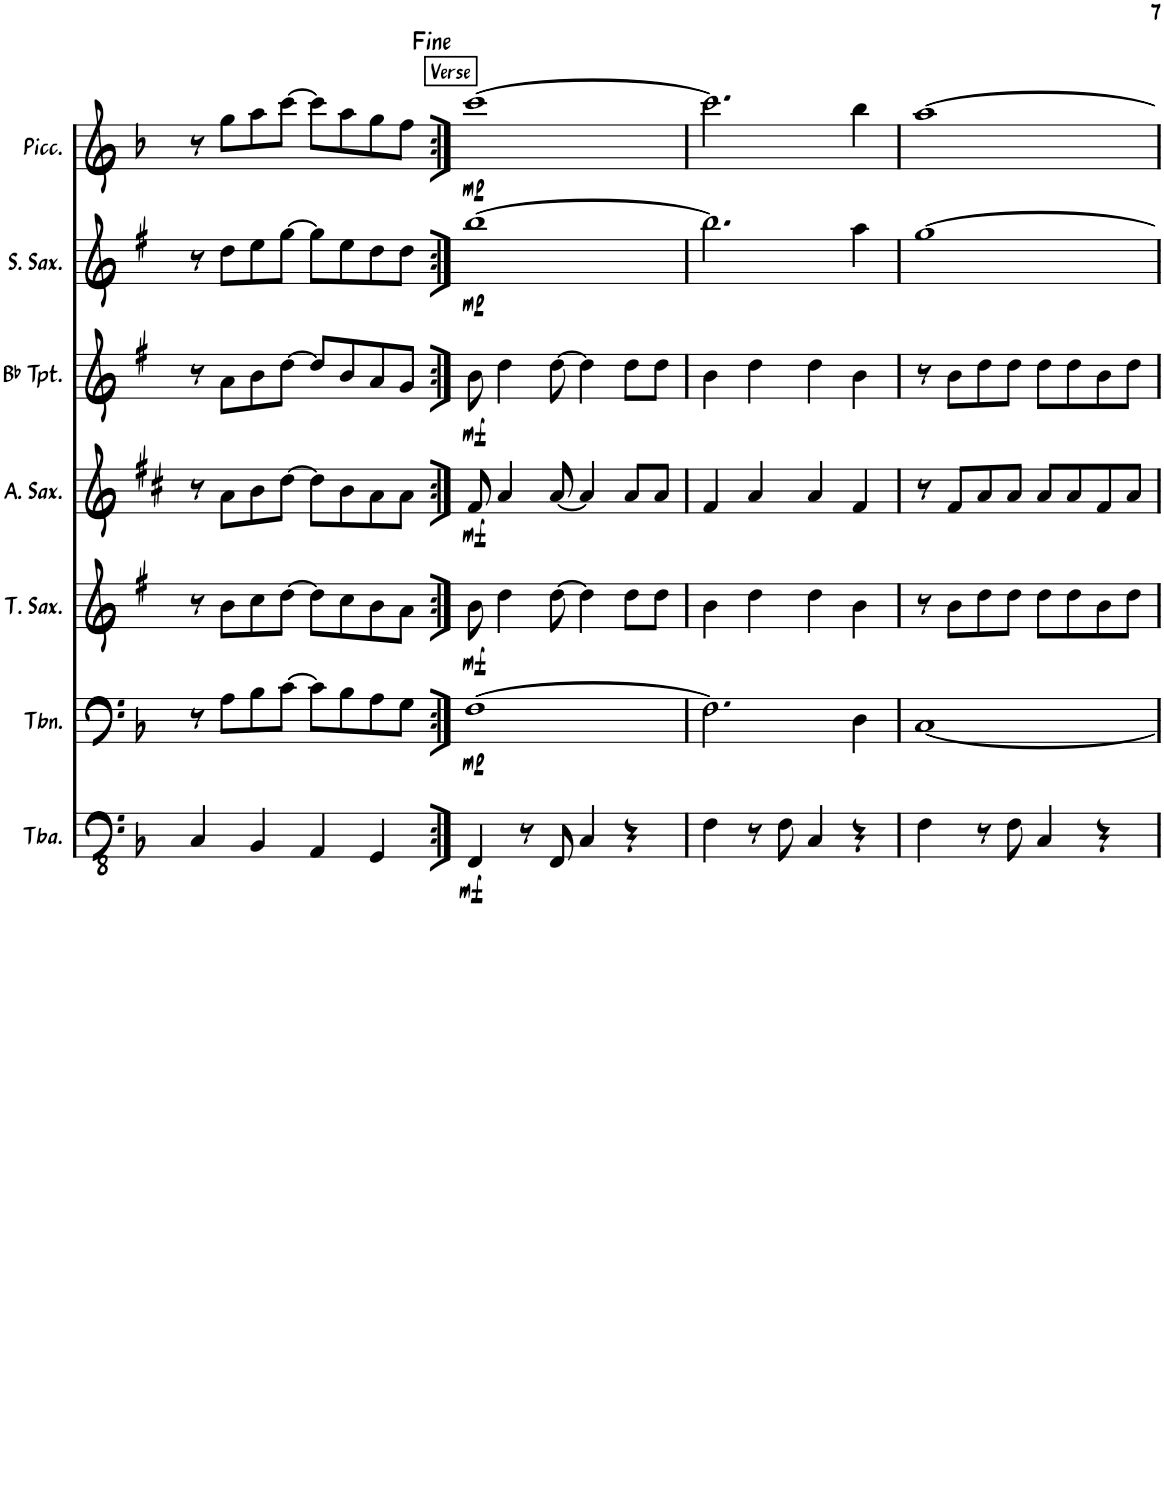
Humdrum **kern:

**kern	**dynam	**kern	**dynam	**kern	**dynam	**kern	**dynam	**kern	**dynam	**kern	**dynam	**kern	**dynam
*part7	*part7	*part6	*part6	*part5	*part5	*part4	*part4	*part3	*part3	*part2	*part2	*part1	*part1
*staff7	*staff7	*staff6	*staff6	*staff5	*staff5	*staff4	*staff4	*staff3	*staff3	*staff2	*staff2	*staff1	*staff1
*I"Tuba	*	*I"Trombone	*	*I"Tenor Saxophone	*	*I"Alto Saxophone	*	*I"Bb Trumpet	*	*I"Soprano Saxophone	*	*I"Piccolo	*
*I'Tba.	*	*I'Tbn.	*	*I'T. Sax.	*	*I'A. Sax.	*	*I'Bb Tpt.	*	*I'S. Sax.	*	*I'Picc.	*
!!LO:PB:g=z
*clefFv4	*	*clefF4	*	*clefG2	*	*clefG2	*	*clefG2	*	*clefG2	*	*clefG2	*
*	*	*	*	*Trd8c14	*	*Trd5c9	*	*Trd1c2	*	*Trd1c2	*	*Trd-7c-12	*
*k[b-]	*	*k[b-]	*	*k[f#]	*	*k[f#c#]	*	*k[f#]	*	*k[f#]	*	*k[b-]	*
*M4/4	*	*M4/4	*	*M4/4	*	*M4/4	*	*M4/4	*	*M4/4	*	*M4/4	*
=32	=32	=32	=32	=32	=32	=32	=32	=32	=32	=32	=32	=32	=32
4CC/	.	8r	.	8r	.	8r	.	8r	.	8r	.	8r	.
.	.	8A\L	.	8b\L	.	8a\L	.	8a\L	.	8dd\L	.	8gg\L	.
4BBB-/	.	8B-\	.	8cc\	.	8b\	.	8b\	.	8ee\	.	8aa\	.
.	.	[8c\J	.	[8dd\J	.	[8dd\J	.	[8dd\J	.	[8gg\J	.	[8ccc\J	.
4AAA/	.	8c\L]	.	8dd\L]	.	8dd\L]	.	8dd/L]	.	8gg\L]	.	8ccc\L]	.
.	.	8B-\	.	8cc\	.	8b\	.	8b/	.	8ee\	.	8aa\	.
4GGG/	.	8A\	.	8b\	.	8a\	.	8a/	.	8dd\	.	8gg\	.
.	.	8G\J	.	8a\J	.	8a\J	.	8g/J	.	8dd\J	.	8ff\J	.
!!LO:REH:place=s1:a:rj:fs=9:t=Verse
=33:|!	=33:|!	=33:|!	=33:|!	=33:|!	=33:|!	=33:|!	=33:|!	=33:|!	=33:|!	=33:|!	=33:|!	=33:|!	=33:|!
!	!LO:DY:b	!	!LO:DY:b	!	!LO:DY:b	!	!LO:DY:b	!	!LO:DY:b	!	!LO:DY:b	!	!LO:DY:b
4FFF/	mf	[1F	mp	8b\	mf	8f#/	mf	8b\	mf	[1bb	mp	[1ccc	mp
.	.	.	.	4dd\	.	4a/	.	4dd\	.	.	.	.	.
8r	.	.	.	.	.	.	.	.	.	.	.	.	.
8FFF/	.	.	.	[8dd\	.	[8a/	.	[8dd\	.	.	.	.	.
4CC/	.	.	.	4dd\]	.	4a/]	.	4dd\]	.	.	.	.	.
4r	.	.	.	8dd\L	.	8a/L	.	8dd\L	.	.	.	.	.
.	.	.	.	8dd\J	.	8a/J	.	8dd\J	.	.	.	.	.
=34	=34	=34	=34	=34	=34	=34	=34	=34	=34	=34	=34	=34	=34
4FF\	.	2.F\]	.	4b\	.	4f#/	.	4b\	.	2.bb\]	.	2.ccc\]	.
8r	.	.	.	4dd\	.	4a/	.	4dd\	.	.	.	.	.
8FF\	.	.	.	.	.	.	.	.	.	.	.	.	.
4CC/	.	.	.	4dd\	.	4a/	.	4dd\	.	.	.	.	.
4r	.	4D\	.	4b\	.	4f#/	.	4b\	.	4aa\	.	4bb-\	.
=35	=35	=35	=35	=35	=35	=35	=35	=35	=35	=35	=35	=35	=35
4FF\	.	[1C	.	8r	.	8r	.	8r	.	[1gg	.	[1aa	.
.	.	.	.	8b\L	.	8f#/L	.	8b\L	.	.	.	.	.
8r	.	.	.	8dd\	.	8a/	.	8dd\	.	.	.	.	.
8FF\	.	.	.	8dd\J	.	8a/J	.	8dd\J	.	.	.	.	.
4CC/	.	.	.	8dd\L	.	8a/L	.	8dd\L	.	.	.	.	.
.	.	.	.	8dd\	.	8a/	.	8dd\	.	.	.	.	.
4r	.	.	.	8b\	.	8f#/	.	8b\	.	.	.	.	.
.	.	.	.	8dd\J	.	8a/J	.	8dd\J	.	.	.	.	.
=	=	=	=	=	=	=	=	=	=	=	=	=	=
*-	*-	*-	*-	*-	*-	*-	*-	*-	*-	*-	*-	*-	*-
